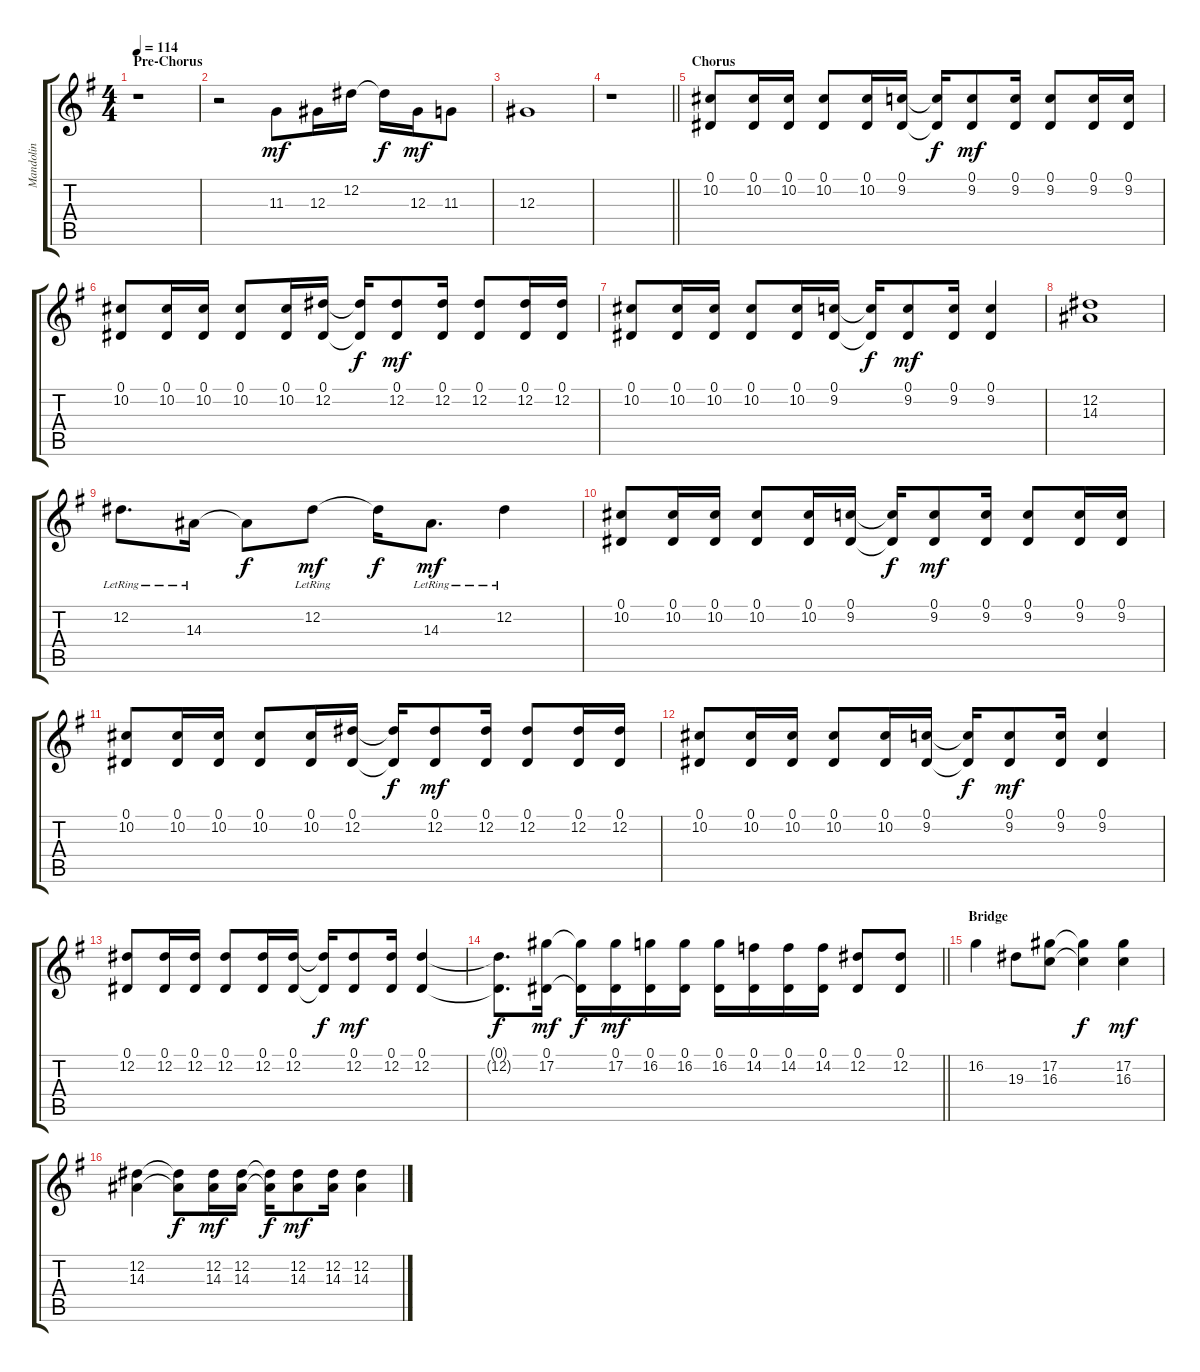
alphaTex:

\track ("Mandolin" "Mandolin") {instrument koto}
\staff {score tabs}
\tuning (Eb4 Eb4 Ab3 Eb3 Bb2 Eb2) {hide}
\ts (4 4)
\section ("" "Pre-Chorus")
\tempo 114
\clef g2
\ks g
r.1{dy mf} |
r.2 11.3.8 12.3.16 12.2.16 12.2{t}.16{dy f} 12.3.16{dy mf} 11.3.8 |
12.3.1 |
\barLineRight lightlight
r.1 |
\section ("" "Chorus")
(0.1 10.2).8 (0.1 10.2).16 (0.1 10.2).16 (0.1 10.2).8 (0.1 10.2).16 (0.1 9.2).16 (0.1{t} 9.2{t}).16{dy f} (0.1 9.2).8{dy mf} (0.1 9.2).16 (0.1 9.2).8 (0.1 9.2).16 (0.1 9.2).16 |
(0.1 10.2).8 (0.1 10.2).16 (0.1 10.2).16 (0.1 10.2).8 (0.1 10.2).16 (0.1 12.2).16 (0.1{t} 12.2{t}).16{dy f} (0.1 12.2).8{dy mf} (0.1 12.2).16 (0.1 12.2).8 (0.1 12.2).16 (0.1 12.2).16 |
(0.1 10.2).8 (0.1 10.2).16 (0.1 10.2).16 (0.1 10.2).8 (0.1 10.2).16 (0.1 9.2).16 (0.1{t} 9.2{t}).16{dy f} (0.1 9.2).8{dy mf} (0.1 9.2).16 (0.1 9.2).4 |
(12.2 14.3).1 |
12.2{lr}.8{d} 14.3{lr}.16 14.3{t}.8{dy f} 12.2{lr}.8{dy mf} 12.2{t}.16{dy f} 14.3{lr}.8{d dy mf} 12.2{lr}.4 |
(0.1 10.2).8 (0.1 10.2).16 (0.1 10.2).16 (0.1 10.2).8 (0.1 10.2).16 (0.1 9.2).16 (0.1{t} 9.2{t}).16{dy f} (0.1 9.2).8{dy mf} (0.1 9.2).16 (0.1 9.2).8 (0.1 9.2).16 (0.1 9.2).16 |
(0.1 10.2).8 (0.1 10.2).16 (0.1 10.2).16 (0.1 10.2).8 (0.1 10.2).16 (0.1 12.2).16 (0.1{t} 12.2{t}).16{dy f} (0.1 12.2).8{dy mf} (0.1 12.2).16 (0.1 12.2).8 (0.1 12.2).16 (0.1 12.2).16 |
(0.1 10.2).8 (0.1 10.2).16 (0.1 10.2).16 (0.1 10.2).8 (0.1 10.2).16 (0.1 9.2).16 (0.1{t} 9.2{t}).16{dy f} (0.1 9.2).8{dy mf} (0.1 9.2).16 (0.1 9.2).4 |
(0.1 12.2).8 (0.1 12.2).16 (0.1 12.2).16 (0.1 12.2).8 (0.1 12.2).16 (0.1 12.2).16 (0.1{t} 12.2{t}).16{dy f} (0.1 12.2).8{dy mf} (0.1 12.2).16 (0.1 12.2).4 |
\barLineRight lightlight
(0.1{t} 12.2{t}).8{d dy f} (0.1 17.2).16{dy mf} (0.1{t} 17.2{t}).16{dy f} (0.1 17.2).16{dy mf} (0.1 16.2).16 (0.1 16.2).16 (0.1 16.2).16 (0.1 14.2).16 (0.1 14.2).16 (0.1 14.2).16 (0.1 12.2).8 (0.1 12.2).8 |
\section ("" "Bridge")
16.2.4 19.3.8 (17.2 16.3).8 (17.2{t} 16.3{t}).4{dy f} (17.2 16.3).4{dy mf} |
(12.2 14.3).4 (12.2{t} 14.3{t}).8{dy f} (12.2 14.3).16{dy mf} (12.2 14.3).16 (12.2{t} 14.3{t}).16{dy f} (12.2 14.3).8{dy mf} (12.2 14.3).16 (12.2 14.3).4
